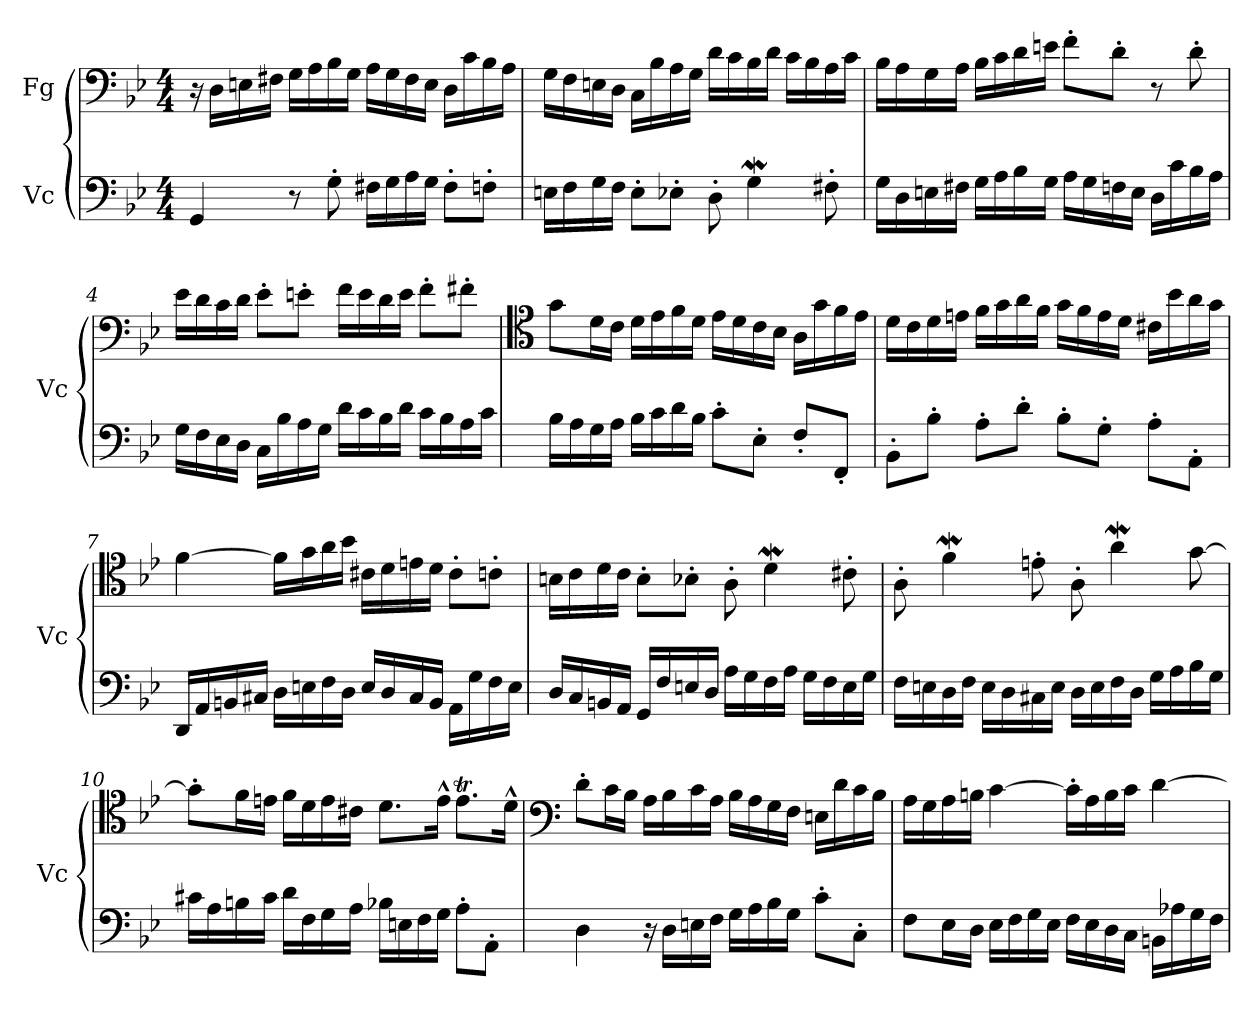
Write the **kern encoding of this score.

**kern	**kern
*part2	*part1
*staff2	*staff1
*I"Vc	*I"Fg
*I'Vc	*
*clefF4	*clefF4
*k[b-e-]	*k[b-e-]
*B-:	*B-:
*M4/4	*M4/4
*MM80	*MM80
=1	=1
4GG/	16r
.	16D\LL
.	16En\
.	16F#X\JJ
8r	16G\LL
.	16A\
8G'\	16B-\
.	16G\JJ
16F#X\LL	16A\LL
16G\	16G\
16A\	16F#\
16G\JJ	16E\JJ
8F#'\L	16D\LL
.	16c\
8Fn'\J	16B-\
.	16A\JJ
=2	=2
16En\LL	16G\LL
16F\	16F\
16G\	16En\
16F\JJ	16D\JJ
8E'\L	16C\LL
.	16B-\
8E-X'\J	16A\
.	16G\JJ
8D'\	16d\LL
.	16c\
4GW\	16B-\
.	16d\JJ
.	16c\LL
.	16B-\
8F#X'\	16A\
.	16c\JJ
!!LO:LB:g=z
=3	=3
16G\LL	16B-\LL
16D\	16A\
16En\	16G\
16F#X\JJ	16A\JJ
16G\LL	16B-\LL
16A\	16c\
16B-\	16d\
16G\JJ	16en\JJ
16A\LL	8f'\L
16G\	.
16Fn\	8d'\J
16E\JJ	.
16D\LL	8r
16c\	.
16B-\	8d'\
16A\JJ	.
=4	=4
16G\LL	16e-\LL
16F\	16d\
16E-\	16c\
16D\JJ	16d\JJ
16C\LL	8e-'\L
16B-\	.
16A\	8en'\J
16G\JJ	.
16d\LL	16f\LL
16c\	16e\
16B-\	16d\
16d\JJ	16e\JJ
16c\LL	8f'\L
16B-\	.
16A\	8f#X'\J
16c\JJ	.
!!LO:LB:g=z
=5	=5
*	*clefC4
16B-\LL	8g\L
16A\	.
16G\	16d\L
16A\JJ	16c\JJ
16B-\LL	16d\LL
16c\	16e-\
16d\	16f\
16B-\JJ	16d\JJ
8c'\L	16e-\LL
.	16d\
8E-'\J	16c\
.	16B-\JJ
8F'/L	16A\LL
.	16g\
8FF'/J	16f\
.	16e-\JJ
=6	=6
8BB-'\L	16d\LL
.	16c\
8B-'\J	16d\
.	16en\JJ
8A'\L	16f\LL
.	16g\
8d'\J	16a\
.	16f\JJ
8B-'\L	16g\LL
.	16f\
8G'\J	16e\
.	16d\JJ
8A'\L	16c#X\LL
.	16b-\
8AA'\J	16a\
.	16g\JJ
!!LO:LB:g=z
=7	=7
16DD/LL	[4f\
16AA/	.
16BBn/	.
16C#X/JJ	.
16D\LL	16f\LL]
16En\	16g\
16F\	16a\
16D\JJ	16b-\JJ
16E/LL	16c#X\LL
16D/	16d\
16C#/	16en\
16BB/JJ	16d\JJ
16AA\LL	8c#'\L
16G\	.
16F\	8cn'\J
16E\JJ	.
=8	=8
16D/LL	16Bn\LL
16C/	16c\
16BBn/	16d\
16AA/JJ	16c\JJ
16GG/LL	8B'\L
16F/	.
16En/	8B-X'\J
16D/JJ	.
16A\LL	8A'\
16G\	.
16F\	4dW\
16A\JJ	.
16G\LL	.
16F\	.
16E\	8c#X'\
16G\JJ	.
!!LO:LB:g=z
=9	=9
16F\LL	8A'\
16En\	.
16D\	4fW\
16F\JJ	.
16E\LL	.
16D\	.
16C#X\	8en'\
16E\JJ	.
16D\LL	8A'\
16E\	.
16F\	4aW\
16D\JJ	.
16G\LL	.
16A\	.
16B-\	[8g\
16G\JJ	.
=10	=10
16c#X\LL	8g'\L]
16A\	.
16Bn\	16f\L
16c#\JJ	16en\JJ
16d\LL	16f\LL
16F\	16d\
16G\	16e\
16A\JJ	16c#X\JJ
16B-X\LL	8.d\L
16En\	.
16F\	.
16G\JJ	16e^^\Jk
8A'\L	8.et\L
8AA'\J	.
.	16d^^\Jk
!!LO:LB:g=z
=11	=11
*	*clefF4
4D\	8d'\L
.	16c\L
.	16B-\JJ
16r	16A\LL
16D\LL	16B-\
16En\	16c\
16F\JJ	16A\JJ
16G\LL	16B-\LL
16A\	16A\
16B-\	16G\
16G\JJ	16F\JJ
8c'\L	16En\LL
.	16d\
8C'\J	16c\
.	16B-\JJ
=12	=12
8F\L	16A\LL
.	16G\
16E-\L	16A\
16D\JJ	16Bn\JJ
16E-\LL	[4c\
16F\	.
16G\	.
16E-\JJ	.
16F\LL	16c'\LL]
16E-\	16A\
16D\	16B\
16C\JJ	16c\JJ
16BBn\LL	[4d\
16A-X\	.
16G\	.
16F\JJ	.
=	=
*-	*-
